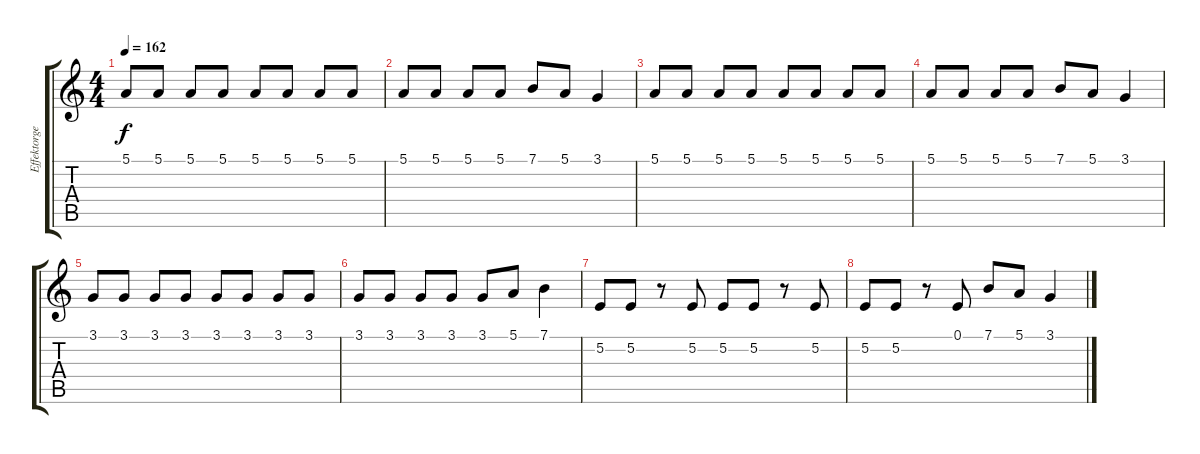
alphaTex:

\track ("Effektorgel" "Effektorge") {instrument lead2sawtooth}
\staff {score tabs}
\tuning (E4 B3 G3 D3 A2 E2) {hide}
\ts (4 4)
\tempo 162
\clef g2
\ks c
5.1.8{dy f} 5.1.8 5.1.8 5.1.8 5.1.8 5.1.8 5.1.8 5.1.8 |
5.1.8 5.1.8 5.1.8 5.1.8 7.1.8 5.1.8 3.1.4 |
5.1.8 5.1.8 5.1.8 5.1.8 5.1.8 5.1.8 5.1.8 5.1.8 |
5.1.8 5.1.8 5.1.8 5.1.8 7.1.8 5.1.8 3.1.4 |
3.1.8 3.1.8 3.1.8 3.1.8 3.1.8 3.1.8 3.1.8 3.1.8 |
3.1.8 3.1.8 3.1.8 3.1.8 3.1.8 5.1.8 7.1.4 |
5.2.8 5.2.8 r.8 5.2.8 5.2.8 5.2.8 r.8 5.2.8 |
5.2.8 5.2.8 r.8 0.1.8 7.1.8 5.1.8 3.1.4
